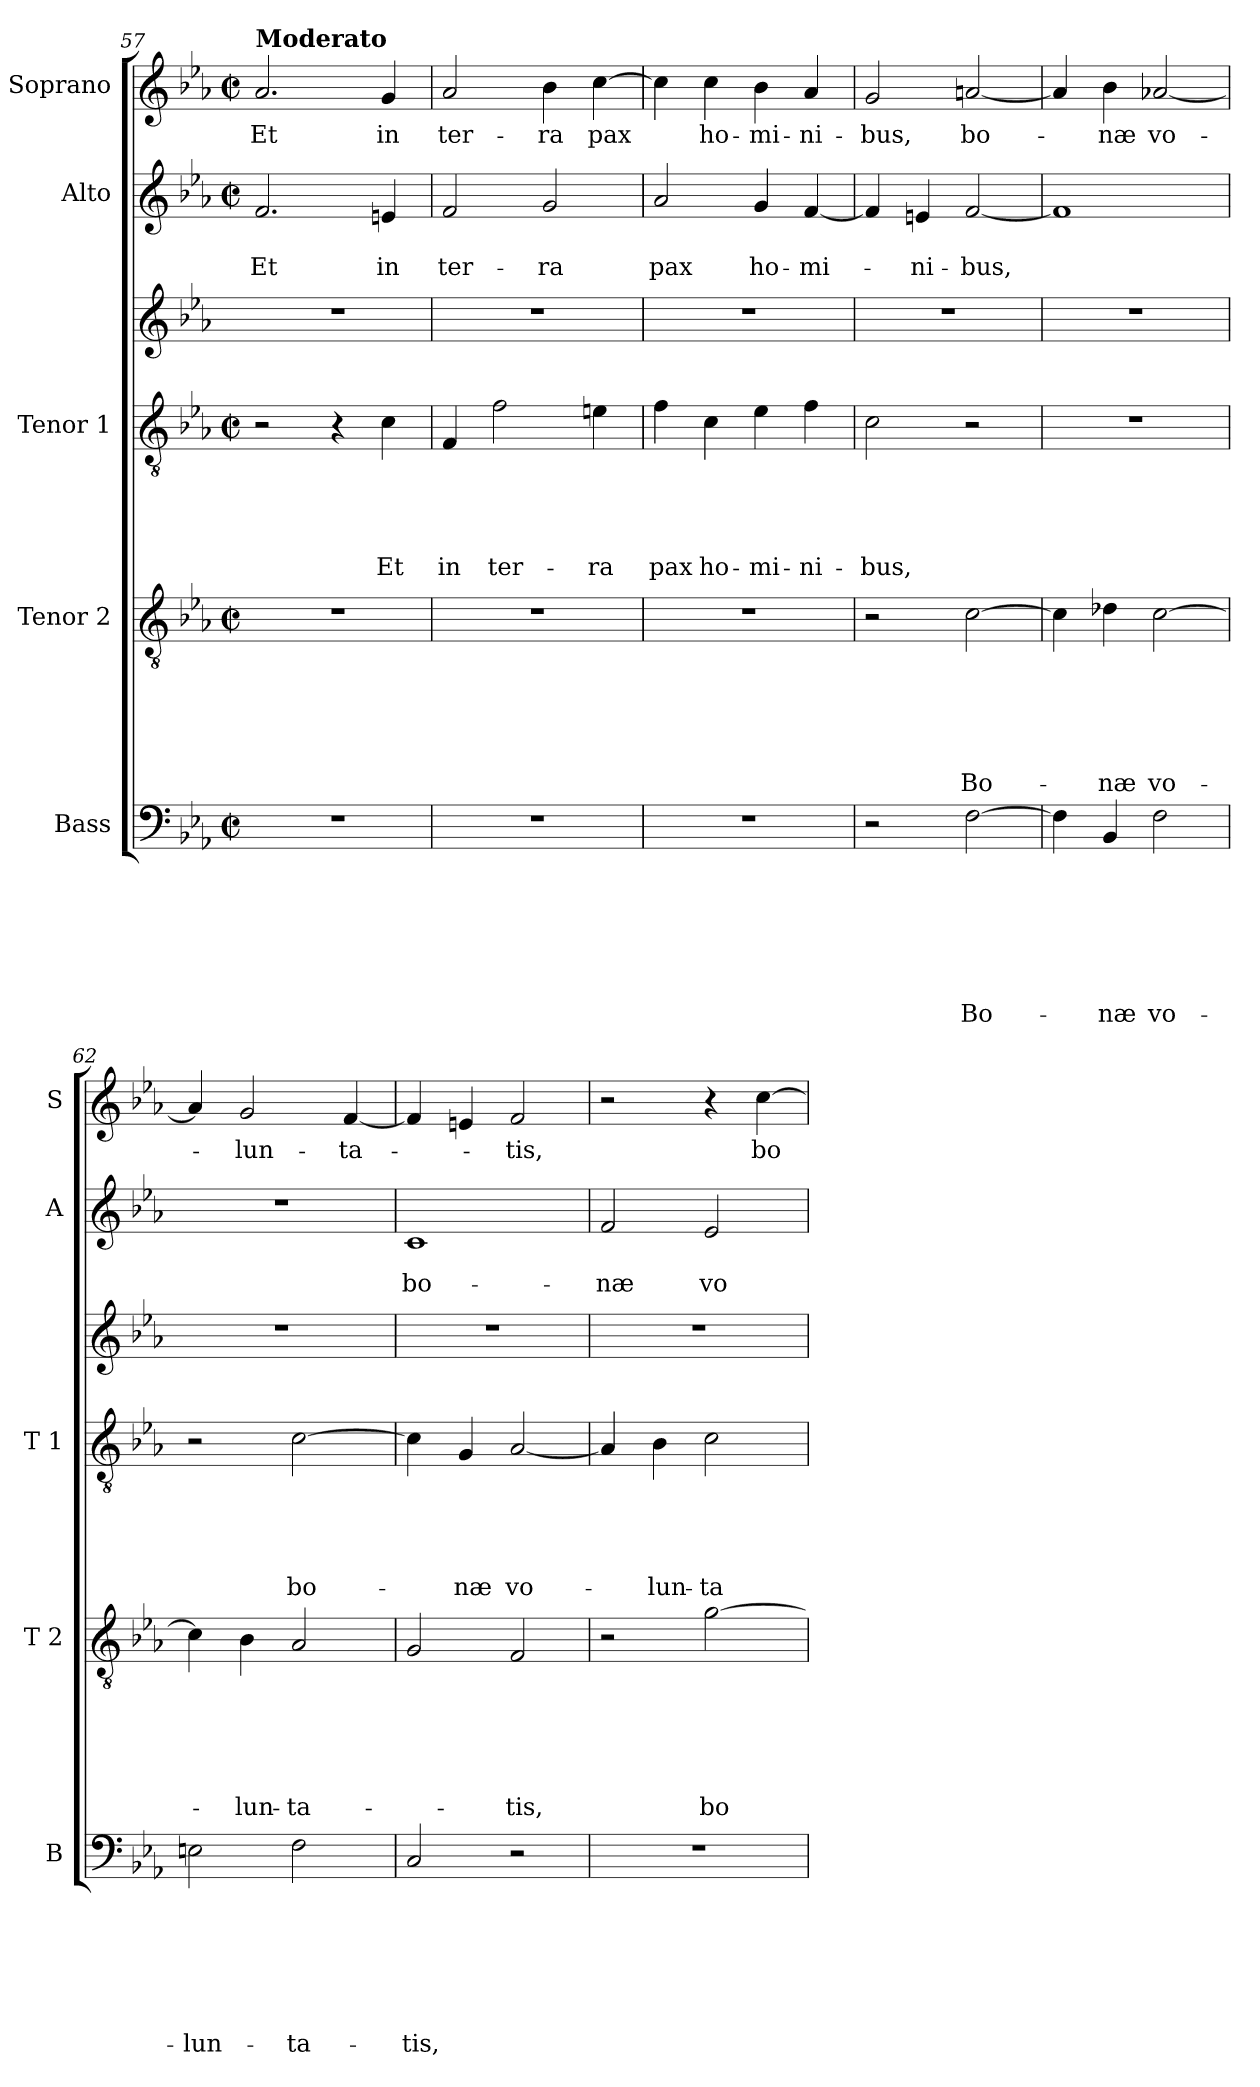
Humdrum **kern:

**kern	**text	**text	**text	**text	**text	**text	**text	**kern	**text	**text	**text	**text	**text	**text	**kern	**text	**text	**text	**text	**text	**kern	**kern	**text	**text	**kern	**text
*part6	*part6	*part6	*part6	*part6	*part6	*part6	*part6	*part5	*part5	*part5	*part5	*part5	*part5	*part5	*part4	*part4	*part4	*part4	*part4	*part4	*part3	*part2	*part2	*part2	*part1	*part1
*staff6	*staff6	*staff6	*staff6	*staff6	*staff6	*staff6	*staff6	*staff5	*staff5	*staff5	*staff5	*staff5	*staff5	*staff5	*staff4	*staff4	*staff4	*staff4	*staff4	*staff4	*staff3	*staff2	*staff2	*staff2	*staff1	*staff1
*I"Bass	*	*	*	*	*	*	*	*I"Tenor 2	*	*	*	*	*	*	*I"Tenor 1	*	*	*	*	*	*	*I"Alto	*	*	*I"Soprano	*
*I'B	*	*	*	*	*	*	*	*I'T 2	*	*	*	*	*	*	*I'T 1	*	*	*	*	*	*	*I'A	*	*	*I'S	*
*clefF4	*	*	*	*	*	*	*	*clefGv2	*	*	*	*	*	*	*clefGv2	*	*	*	*	*	*clefG2	*clefG2	*	*	*clefG2	*
*k[b-e-a-]	*	*	*	*	*	*	*	*k[b-e-a-]	*	*	*	*	*	*	*k[b-e-a-]	*	*	*	*	*	*k[b-e-a-]	*k[b-e-a-]	*	*	*k[b-e-a-]	*
*E-:	*	*	*	*	*	*	*	*E-:	*	*	*	*	*	*	*E-:	*	*	*	*	*	*E-:	*E-:	*	*	*E-:	*
*M2/2	*	*	*	*	*	*	*	*M2/2	*	*	*	*	*	*	*M2/2	*	*	*	*	*	*	*M2/2	*	*	*M2/2	*
*met(c|)	*	*	*	*	*	*	*	*met(c|)	*	*	*	*	*	*	*met(c|)	*	*	*	*	*	*	*met(c|)	*	*	*met(c|)	*
=57	=57	=57	=57	=57	=57	=57	=57	=57	=57	=57	=57	=57	=57	=57	=57	=57	=57	=57	=57	=57	=57	=57	=57	=57	=57	=57
!	!	!	!	!	!	!	!	!	!	!	!	!	!	!	!	!	!	!	!	!	!	!	!	!	!LO:TX:a:B:t=Moderato	!
!	!	!	!	!	!	!	!	!	!	!	!	!	!	!	!	!	!	!	!	!	!	!	!	!LO:LY:b	!	!LO:LY:b
1r	.	.	.	.	.	.	.	1r	.	.	.	.	.	.	2r	.	.	.	.	.	1r	2.f/	.	Et	2.a-/	Et
.	.	.	.	.	.	.	.	.	.	.	.	.	.	.	4r	.	.	.	.	.	.	.	.	.	.	.
!	!	!	!	!	!	!	!	!	!	!	!	!	!	!	!	!	!	!	!	!LO:LY:b	!	!	!	!LO:LY:b	!	!LO:LY:b
.	.	.	.	.	.	.	.	.	.	.	.	.	.	.	4c\	.	.	.	.	Et	.	4en/	.	in	4g/	in
=58	=58	=58	=58	=58	=58	=58	=58	=58	=58	=58	=58	=58	=58	=58	=58	=58	=58	=58	=58	=58	=58	=58	=58	=58	=58	=58
!	!	!	!	!	!	!	!	!	!	!	!	!	!	!	!	!	!	!	!	!LO:LY:b	!	!	!	!LO:LY:b	!	!LO:LY:b
1r	.	.	.	.	.	.	.	1r	.	.	.	.	.	.	4F/	.	.	.	.	in	1r	2f/	.	ter-	2a-/	ter-
!	!	!	!	!	!	!	!	!	!	!	!	!	!	!	!	!	!	!	!	!LO:LY:b	!	!	!	!	!	!
.	.	.	.	.	.	.	.	.	.	.	.	.	.	.	2f\	.	.	.	.	ter-	.	.	.	.	.	.
!	!	!	!	!	!	!	!	!	!	!	!	!	!	!	!	!	!	!	!	!	!	!	!	!LO:LY:b	!	!LO:LY:b
.	.	.	.	.	.	.	.	.	.	.	.	.	.	.	.	.	.	.	.	.	.	2g/	.	-ra	4b-\	-ra
!	!	!	!	!	!	!	!	!	!	!	!	!	!	!	!	!	!	!	!	!LO:LY:b	!	!	!	!	!	!LO:LY:b
.	.	.	.	.	.	.	.	.	.	.	.	.	.	.	4en\	.	.	.	.	-ra	.	.	.	.	[>4cc\	pax
=59	=59	=59	=59	=59	=59	=59	=59	=59	=59	=59	=59	=59	=59	=59	=59	=59	=59	=59	=59	=59	=59	=59	=59	=59	=59	=59
!	!	!	!	!	!	!	!	!	!	!	!	!	!	!	!	!	!	!	!	!LO:LY:b	!	!	!	!LO:LY:b	!	!
1r	.	.	.	.	.	.	.	1r	.	.	.	.	.	.	4f\	.	.	.	.	pax	1r	2a-/	.	pax	4cc\]	.
!	!	!	!	!	!	!	!	!	!	!	!	!	!	!	!	!	!	!	!	!LO:LY:b	!	!	!	!	!	!LO:LY:b
.	.	.	.	.	.	.	.	.	.	.	.	.	.	.	4c\	.	.	.	.	ho-	.	.	.	.	4cc\	ho-
!	!	!	!	!	!	!	!	!	!	!	!	!	!	!	!	!	!	!	!	!LO:LY:b	!	!	!	!LO:LY:b	!	!LO:LY:b
.	.	.	.	.	.	.	.	.	.	.	.	.	.	.	4e-\	.	.	.	.	-mi-	.	4g/	.	ho-	4b-\	-mi-
!	!	!	!	!	!	!	!	!	!	!	!	!	!	!	!	!	!	!	!	!LO:LY:b	!	!	!	!LO:LY:b	!	!LO:LY:b
.	.	.	.	.	.	.	.	.	.	.	.	.	.	.	4f\	.	.	.	.	-ni-	.	[<4f/	.	-mi-	4a-/	-ni-
=60	=60	=60	=60	=60	=60	=60	=60	=60	=60	=60	=60	=60	=60	=60	=60	=60	=60	=60	=60	=60	=60	=60	=60	=60	=60	=60
!	!	!	!	!	!	!	!	!	!	!	!	!	!	!	!	!	!	!	!	!LO:LY:b	!	!	!	!	!	!LO:LY:b
2r	.	.	.	.	.	.	.	2r	.	.	.	.	.	.	2c\	.	.	.	.	-bus,	1r	4f/]	.	.	2g/	-bus,
!	!	!	!	!	!	!	!	!	!	!	!	!	!	!	!	!	!	!	!	!	!	!	!	!LO:LY:b	!	!
.	.	.	.	.	.	.	.	.	.	.	.	.	.	.	.	.	.	.	.	.	.	4en/	.	-ni-	.	.
!	!	!	!	!	!	!	!LO:LY:b	!	!	!	!	!	!	!LO:LY:b	!	!	!	!	!	!	!	!	!	!LO:LY:b	!	!LO:LY:b
[<2F\	.	.	.	.	.	.	Bo-	[<2c\	.	.	.	.	.	Bo-	2r	.	.	.	.	.	.	[<2f/	.	-bus,	[<2an/	bo-
!!LO:LB:g=z
=61	=61	=61	=61	=61	=61	=61	=61	=61	=61	=61	=61	=61	=61	=61	=61	=61	=61	=61	=61	=61	=61	=61	=61	=61	=61	=61
4F\]	.	.	.	.	.	.	.	4c\]	.	.	.	.	.	.	1r	.	.	.	.	.	1r	1f]	.	.	4a/]	.
!	!	!	!	!	!	!	!LO:LY:b	!	!	!	!	!	!	!LO:LY:b	!	!	!	!	!	!	!	!	!	!	!	!LO:LY:b
4BB-/	.	.	.	.	.	.	-næ	4d-X\	.	.	.	.	.	-næ	.	.	.	.	.	.	.	.	.	.	4b-\	-næ
!	!	!	!	!	!	!	!LO:LY:b	!	!	!	!	!	!	!LO:LY:b	!	!	!	!	!	!	!	!	!	!	!	!LO:LY:b
2F\	.	.	.	.	.	.	vo-	[>2c\	.	.	.	.	.	vo-	.	.	.	.	.	.	.	.	.	.	[<2a-X/	vo-
=62	=62	=62	=62	=62	=62	=62	=62	=62	=62	=62	=62	=62	=62	=62	=62	=62	=62	=62	=62	=62	=62	=62	=62	=62	=62	=62
!	!	!	!	!	!	!	!LO:LY:b	!	!	!	!	!	!	!	!	!	!	!	!	!	!	!	!	!	!	!
2En\	.	.	.	.	.	.	-lun-	4c\]	.	.	.	.	.	.	2r	.	.	.	.	.	1r	1r	.	.	4a-/]	.
!	!	!	!	!	!	!	!	!	!	!	!	!	!	!LO:LY:b	!	!	!	!	!	!	!	!	!	!	!	!LO:LY:b
.	.	.	.	.	.	.	.	4B-\	.	.	.	.	.	-lun-	.	.	.	.	.	.	.	.	.	.	2g/	-lun-
!	!	!	!	!	!	!	!LO:LY:b	!	!	!	!	!	!	!LO:LY:b	!	!	!	!	!	!LO:LY:b	!	!	!	!	!	!
2F\	.	.	.	.	.	.	-ta-	2A-/	.	.	.	.	.	-ta-	[>2c\	.	.	.	.	bo-	.	.	.	.	.	.
!	!	!	!	!	!	!	!	!	!	!	!	!	!	!	!	!	!	!	!	!	!	!	!	!	!	!LO:LY:b
.	.	.	.	.	.	.	.	.	.	.	.	.	.	.	.	.	.	.	.	.	.	.	.	.	[<4f/	-ta-
=63	=63	=63	=63	=63	=63	=63	=63	=63	=63	=63	=63	=63	=63	=63	=63	=63	=63	=63	=63	=63	=63	=63	=63	=63	=63	=63
!	!	!	!	!	!	!	!LO:LY:b	!	!	!	!	!	!	!	!	!	!	!	!	!	!	!	!	!LO:LY:b	!	!
2C/	.	.	.	.	.	.	-tis,	2G/	.	.	.	.	.	.	4c\]	.	.	.	.	.	1r	1c	.	bo-	4f/]	.
!	!	!	!	!	!	!	!	!	!	!	!	!	!	!	!	!	!	!	!	!LO:LY:b	!	!	!	!	!	!
.	.	.	.	.	.	.	.	.	.	.	.	.	.	.	4G/	.	.	.	.	-næ	.	.	.	.	4en/	.
!	!	!	!	!	!	!	!	!	!	!	!	!	!	!LO:LY:b	!	!	!	!	!	!LO:LY:b	!	!	!	!	!	!LO:LY:b
2r	.	.	.	.	.	.	.	2F/	.	.	.	.	.	-tis,	[<2A-/	.	.	.	.	vo-	.	.	.	.	2f/	-tis,
=64	=64	=64	=64	=64	=64	=64	=64	=64	=64	=64	=64	=64	=64	=64	=64	=64	=64	=64	=64	=64	=64	=64	=64	=64	=64	=64
!	!	!	!	!	!	!	!	!	!	!	!	!	!	!	!	!	!	!	!	!	!	!	!	!LO:LY:b	!	!
1r	.	.	.	.	.	.	.	2r	.	.	.	.	.	.	4A-/]	.	.	.	.	.	1r	2f/	.	-næ	2r	.
!	!	!	!	!	!	!	!	!	!	!	!	!	!	!	!	!	!	!	!	!LO:LY:b	!	!	!	!	!	!
.	.	.	.	.	.	.	.	.	.	.	.	.	.	.	4B-\	.	.	.	.	-lun-	.	.	.	.	.	.
!	!	!	!	!	!	!	!	!	!	!	!	!	!	!LO:LY:b	!	!	!	!	!	!LO:LY:b	!	!	!	!LO:LY:b	!	!
.	.	.	.	.	.	.	.	[>2g\	.	.	.	.	.	bo-	2c\	.	.	.	.	-ta-	.	2e-/	.	vo-	4r	.
!	!	!	!	!	!	!	!	!	!	!	!	!	!	!	!	!	!	!	!	!	!	!	!	!	!	!LO:LY:b
.	.	.	.	.	.	.	.	.	.	.	.	.	.	.	.	.	.	.	.	.	.	.	.	.	[>4cc\	bo-
=	=	=	=	=	=	=	=	=	=	=	=	=	=	=	=	=	=	=	=	=	=	=	=	=	=	=
*-	*-	*-	*-	*-	*-	*-	*-	*-	*-	*-	*-	*-	*-	*-	*-	*-	*-	*-	*-	*-	*-	*-	*-	*-	*-	*-
